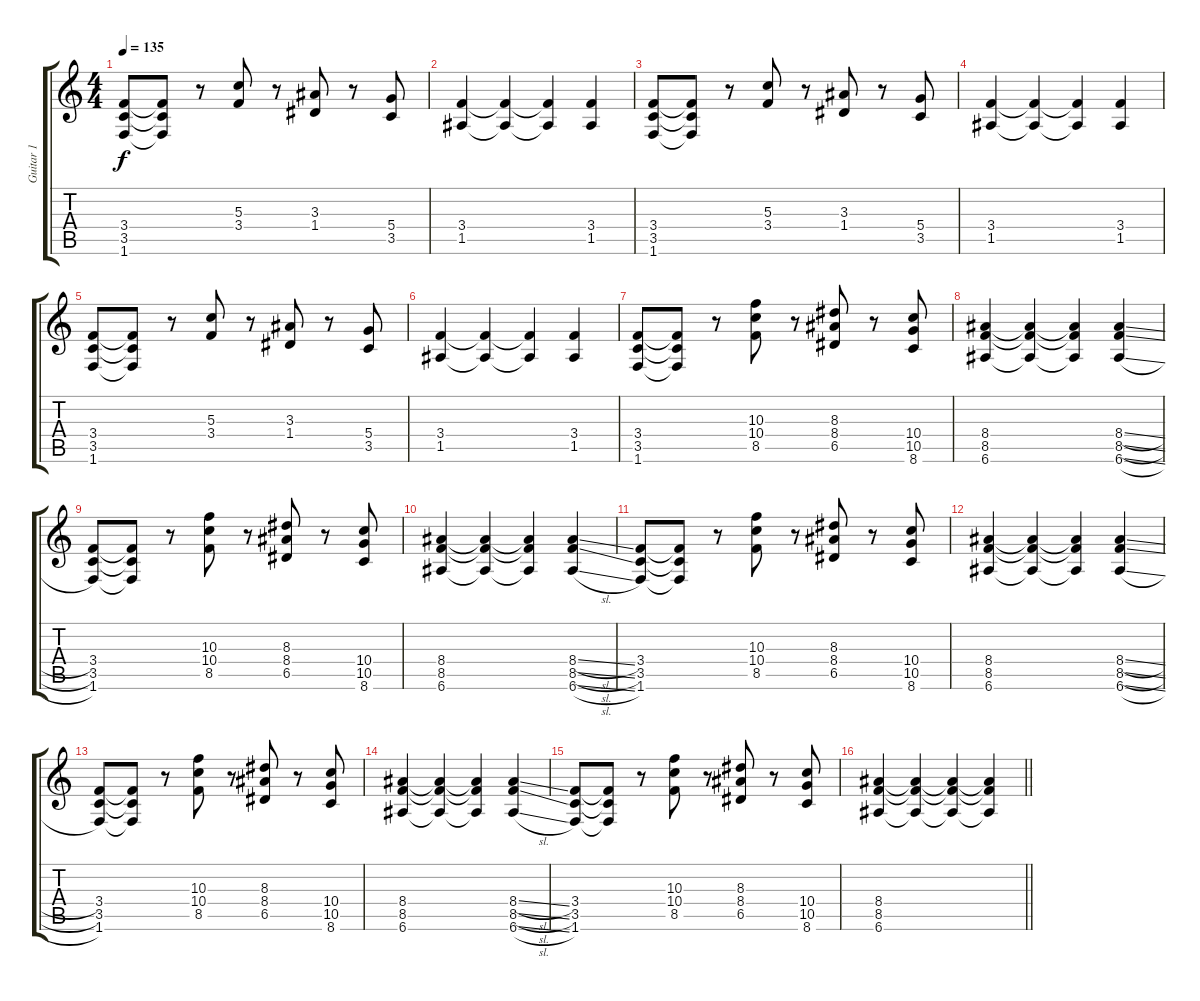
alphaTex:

\track ("Guitar 1" "Guitar 1") {instrument overdrivenguitar}
\staff {score tabs}
\tuning (E4 B3 G3 D3 A2 E2) {hide}
\ts (4 4)
\tempo 135
\clef g2
\ks c
(3.4 3.5 1.6).8{dy f} (3.4{t} 3.5{t} 1.6{t}).8 r.8 (5.3 3.4).8 r.8 (3.3 1.4).8 r.8 (5.4 3.5).8 |
(3.4 1.5).4 (3.4{t} 1.5{t}).4 (3.4{t} 1.5{t}).4 (3.4 1.5).4 |
(3.4 3.5 1.6).8 (3.4{t} 3.5{t} 1.6{t}).8 r.8 (5.3 3.4).8 r.8 (3.3 1.4).8 r.8 (5.4 3.5).8 |
(3.4 1.5).4 (3.4{t} 1.5{t}).4 (3.4{t} 1.5{t}).4 (3.4 1.5).4 |
(3.4 3.5 1.6).8 (3.4{t} 3.5{t} 1.6{t}).8 r.8 (5.3 3.4).8 r.8 (3.3 1.4).8 r.8 (5.4 3.5).8 |
(3.4 1.5).4 (3.4{t} 1.5{t}).4 (3.4{t} 1.5{t}).4 (3.4 1.5).4 |
(3.4 3.5 1.6).8 (3.4{t} 3.5{t} 1.6{t}).8 r.8 (10.3 10.4 8.5).8 r.8 (8.3 8.4 6.5).8 r.8 (10.4 10.5 8.6).8 |
(8.4 8.5 6.6).4 (8.4{t} 8.5{t} 6.6{t}).4 (8.4{t} 8.5{t} 6.6{t}).4 (8.4{sl} 8.5{sl} 6.6{sl}).4 |
(3.4 3.5 1.6).8 (3.4{t} 3.5{t} 1.6{t}).8 r.8 (10.3 10.4 8.5).8 r.8 (8.3 8.4 6.5).8 r.8 (10.4 10.5 8.6).8 |
(8.4 8.5 6.6).4 (8.4{t} 8.5{t} 6.6{t}).4 (8.4{t} 8.5{t} 6.6{t}).4 (8.4{sl} 8.5{sl} 6.6{sl}).4 |
(3.4 3.5 1.6).8 (3.4{t} 3.5{t} 1.6{t}).8 r.8 (10.3 10.4 8.5).8 r.8 (8.3 8.4 6.5).8 r.8 (10.4 10.5 8.6).8 |
(8.4 8.5 6.6).4 (8.4{t} 8.5{t} 6.6{t}).4 (8.4{t} 8.5{t} 6.6{t}).4 (8.4{sl} 8.5{sl} 6.6{sl}).4 |
(3.4 3.5 1.6).8 (3.4{t} 3.5{t} 1.6{t}).8 r.8 (10.3 10.4 8.5).8 r.8 (8.3 8.4 6.5).8 r.8 (10.4 10.5 8.6).8 |
(8.4 8.5 6.6).4 (8.4{t} 8.5{t} 6.6{t}).4 (8.4{t} 8.5{t} 6.6{t}).4 (8.4{sl} 8.5{sl} 6.6{sl}).4 |
(3.4 3.5 1.6).8 (3.4{t} 3.5{t} 1.6{t}).8 r.8 (10.3 10.4 8.5).8 r.8 (8.3 8.4 6.5).8 r.8 (10.4 10.5 8.6).8 |
\barLineRight lightlight
(8.4 8.5 6.6).4 (8.4{t} 8.5{t} 6.6{t}).4 (8.4{t} 8.5{t} 6.6{t}).4 (8.4{t} 8.5{t} 6.6{t}).4
